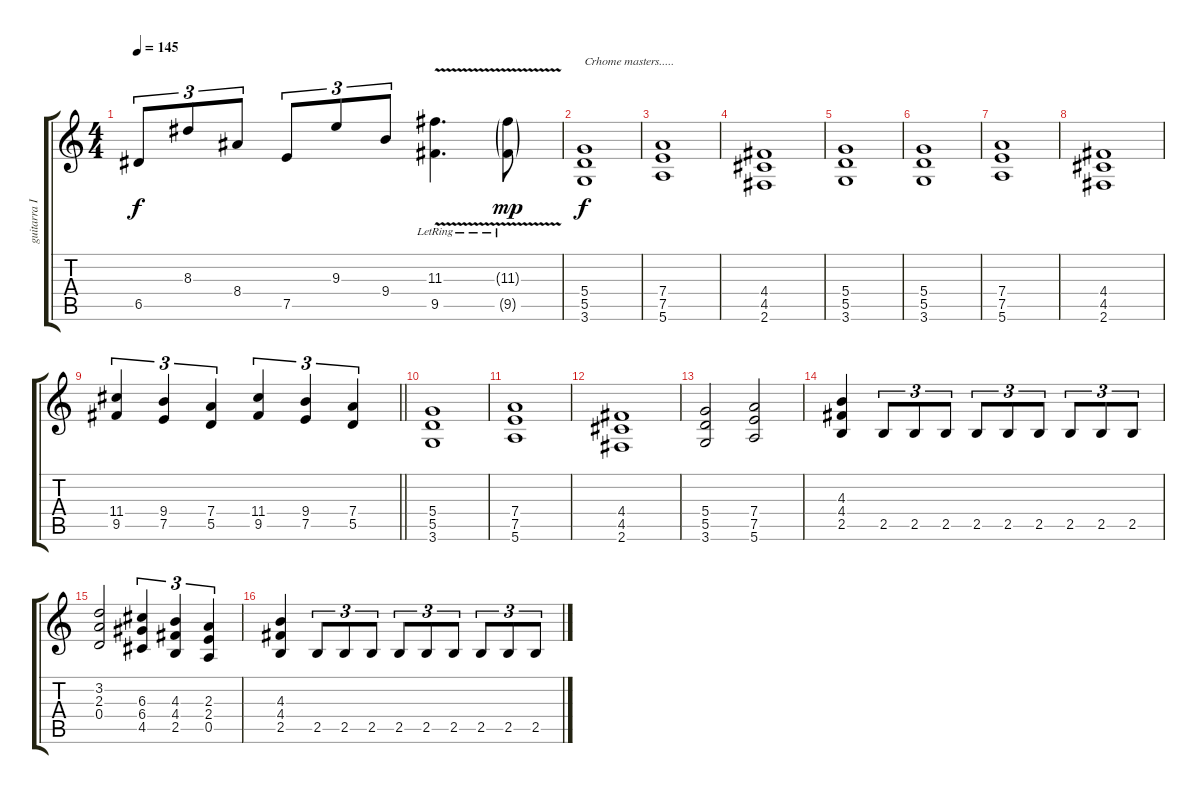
\track ("guitarra I" "guitarra I") {instrument distortionguitar}
\staff {score tabs}
\tuning (E4 B3 G3 D3 A2 E2) {hide}
\ts (4 4)
\tempo 145
\clef g2
\ks c
6.5.8{tu (3 2) dy f} 8.3.8{tu (3 2)} 8.4.8{tu (3 2)} 7.5.8{tu (3 2)} 9.3.8{tu (3 2)} 9.4.8{tu (3 2)} (11.3{v lr} 9.5{v lr}).4{d} (11.3{v g lr} 9.5{v g lr}).8{dy mp} |
(5.4 5.5 3.6).1{txt "Crhome masters....." dy f} |
(7.4 7.5 5.6).1 |
(4.4 4.5 2.6).1 |
(5.4 5.5 3.6).1 |
(5.4 5.5 3.6).1 |
(7.4 7.5 5.6).1 |
(4.4 4.5 2.6).1 |
\barLineRight lightlight
(11.4 9.5).4{tu (3 2)} (9.4 7.5).4{tu (3 2)} (7.4 5.5).4{tu (3 2)} (11.4 9.5).4{tu (3 2)} (9.4 7.5).4{tu (3 2)} (7.4 5.5).4{tu (3 2)} |
(5.4 5.5 3.6).1 |
(7.4 7.5 5.6).1 |
(4.4 4.5 2.6).1 |
(5.4 5.5 3.6).2 (7.4 7.5 5.6).2 |
(4.3 4.4 2.5).4 2.5.8{tu (3 2)} 2.5.8{tu (3 2)} 2.5.8{tu (3 2)} 2.5.8{tu (3 2)} 2.5.8{tu (3 2)} 2.5.8{tu (3 2)} 2.5.8{tu (3 2)} 2.5.8{tu (3 2)} 2.5.8{tu (3 2)} |
(3.2 2.3 0.4).2 (6.3 6.4 4.5).4{tu (3 2)} (4.3 4.4 2.5).4{tu (3 2)} (2.3 2.4 0.5).4{tu (3 2)} |
(4.3 4.4 2.5).4 2.5.8{tu (3 2)} 2.5.8{tu (3 2)} 2.5.8{tu (3 2)} 2.5.8{tu (3 2)} 2.5.8{tu (3 2)} 2.5.8{tu (3 2)} 2.5.8{tu (3 2)} 2.5.8{tu (3 2)} 2.5.8{tu (3 2)}
